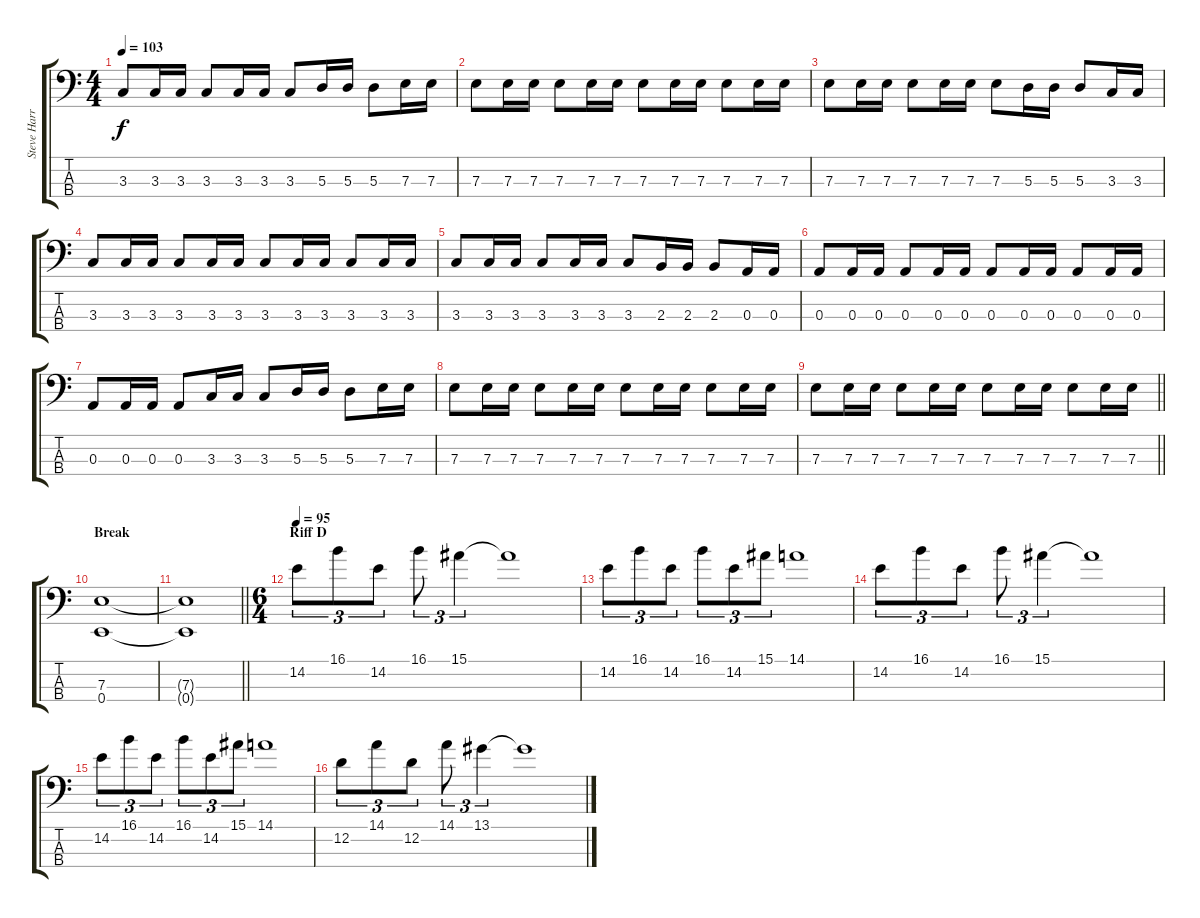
\track ("Steve Harris" "Steve Harr") {instrument electricbassfinger}
\staff {score tabs}
\tuning (G2 D2 A1 E1) {hide}
\ts (4 4)
\tempo 103
\clef f4
\ks c
3.3.8{dy f} 3.3.16 3.3.16 3.3.8 3.3.16 3.3.16 3.3.8 5.3.16 5.3.16 5.3.8 7.3.16 7.3.16 |
7.3.8 7.3.16 7.3.16 7.3.8 7.3.16 7.3.16 7.3.8 7.3.16 7.3.16 7.3.8 7.3.16 7.3.16 |
7.3.8 7.3.16 7.3.16 7.3.8 7.3.16 7.3.16 7.3.8 5.3.16 5.3.16 5.3.8 3.3.16 3.3.16 |
3.3.8 3.3.16 3.3.16 3.3.8 3.3.16 3.3.16 3.3.8 3.3.16 3.3.16 3.3.8 3.3.16 3.3.16 |
3.3.8 3.3.16 3.3.16 3.3.8 3.3.16 3.3.16 3.3.8 2.3.16 2.3.16 2.3.8 0.3.16 0.3.16 |
0.3.8 0.3.16 0.3.16 0.3.8 0.3.16 0.3.16 0.3.8 0.3.16 0.3.16 0.3.8 0.3.16 0.3.16 |
0.3.8 0.3.16 0.3.16 0.3.8 3.3.16 3.3.16 3.3.8 5.3.16 5.3.16 5.3.8 7.3.16 7.3.16 |
7.3.8 7.3.16 7.3.16 7.3.8 7.3.16 7.3.16 7.3.8 7.3.16 7.3.16 7.3.8 7.3.16 7.3.16 |
\barLineRight lightlight
7.3.8 7.3.16 7.3.16 7.3.8 7.3.16 7.3.16 7.3.8 7.3.16 7.3.16 7.3.8 7.3.16 7.3.16 |
\section ("" "Break")
(7.3 0.4).1 |
\barLineRight lightlight
(7.3{t} 0.4{t}).1 |
\ts (6 4)
\section ("" "Riff D")
\tempo 95
14.2.8{tu (3 2) volume 10} 16.1.8{tu (3 2)} 14.2.8{tu (3 2)} 16.1.8{tu (3 2)} 15.1.4{tu (3 2)} 15.1{t}.1 |
14.2.8{tu (3 2)} 16.1.8{tu (3 2)} 14.2.8{tu (3 2)} 16.1.8{tu (3 2)} 14.2.8{tu (3 2)} 15.1.8{tu (3 2)} 14.1.1 |
14.2.8{tu (3 2)} 16.1.8{tu (3 2)} 14.2.8{tu (3 2)} 16.1.8{tu (3 2)} 15.1.4{tu (3 2)} 15.1{t}.1 |
14.2.8{tu (3 2)} 16.1.8{tu (3 2)} 14.2.8{tu (3 2)} 16.1.8{tu (3 2)} 14.2.8{tu (3 2)} 15.1.8{tu (3 2)} 14.1.1 |
12.2.8{tu (3 2)} 14.1.8{tu (3 2)} 12.2.8{tu (3 2)} 14.1.8{tu (3 2)} 13.1.4{tu (3 2)} 13.1{t}.1
